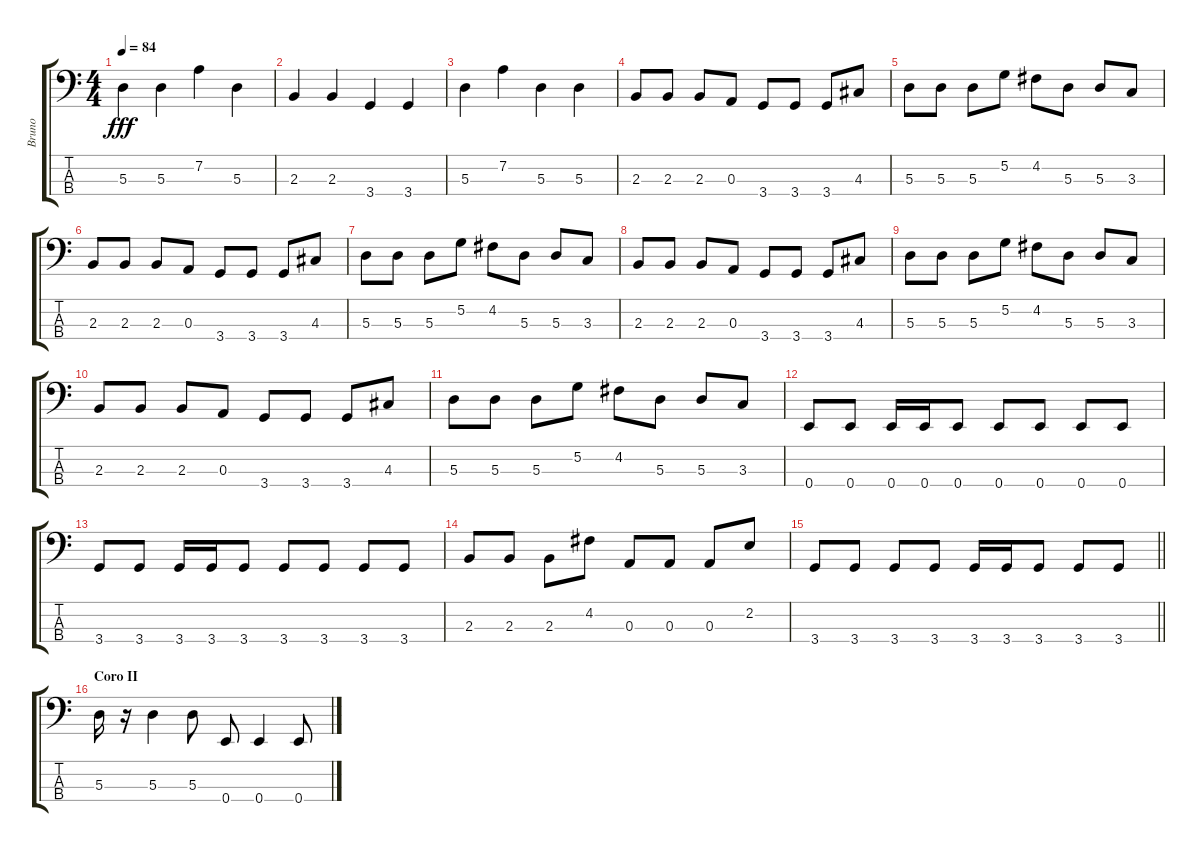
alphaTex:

\track ("Bruno" "Bruno") {instrument electricbasspick}
\staff {score tabs}
\tuning (G2 D2 A1 E1) {hide}
\ts (4 4)
\tempo 84
\clef f4
\ks c
5.3.4{dy fff} 5.3.4 7.2.4 5.3.4 |
2.3.4 2.3.4 3.4.4 3.4.4 |
5.3.4 7.2.4 5.3.4 5.3.4 |
2.3.8 2.3.8 2.3.8 0.3.8 3.4.8 3.4.8 3.4.8 4.3.8 |
5.3.8 5.3.8 5.3.8 5.2.8 4.2.8 5.3.8 5.3.8 3.3.8 |
2.3.8 2.3.8 2.3.8 0.3.8 3.4.8 3.4.8 3.4.8 4.3.8 |
5.3.8 5.3.8 5.3.8 5.2.8 4.2.8 5.3.8 5.3.8 3.3.8 |
2.3.8 2.3.8 2.3.8 0.3.8 3.4.8 3.4.8 3.4.8 4.3.8 |
5.3.8 5.3.8 5.3.8 5.2.8 4.2.8 5.3.8 5.3.8 3.3.8 |
2.3.8 2.3.8 2.3.8 0.3.8 3.4.8 3.4.8 3.4.8 4.3.8 |
5.3.8 5.3.8 5.3.8 5.2.8 4.2.8 5.3.8 5.3.8 3.3.8 |
0.4.8 0.4.8 0.4.16 0.4.16 0.4.8 0.4.8 0.4.8 0.4.8 0.4.8 |
3.4.8 3.4.8 3.4.16 3.4.16 3.4.8 3.4.8 3.4.8 3.4.8 3.4.8 |
2.3.8 2.3.8 2.3.8 4.2.8 0.3.8 0.3.8 0.3.8 2.2.8 |
\barLineRight lightlight
3.4.8 3.4.8 3.4.8 3.4.8 3.4.16 3.4.16 3.4.8 3.4.8 3.4.8 |
\section ("" "Coro II")
5.3.16 r.16 5.3.4 5.3.8 0.4.8 0.4.4 0.4.8
